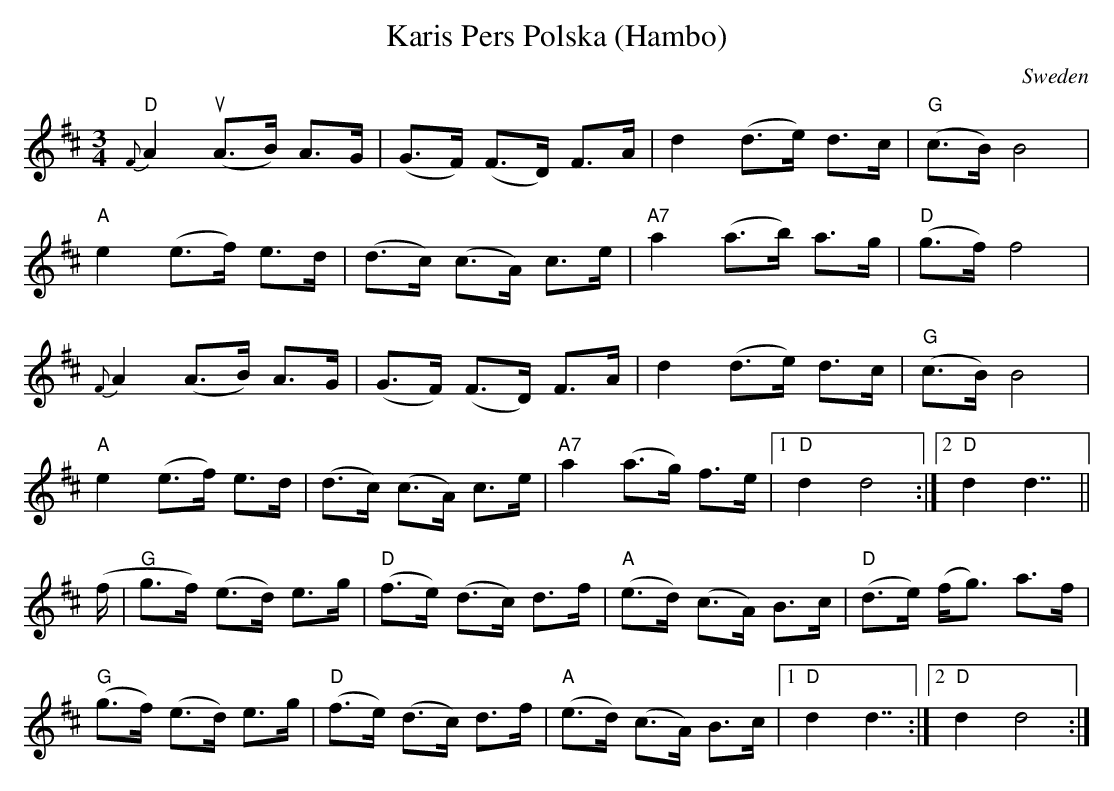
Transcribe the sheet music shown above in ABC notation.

X:1
T:Karis Pers Polska (Hambo)
O:Sweden
M:3/4
L:1/8
K:D %clef=bass middle=d
"D"{F}A2(uA>B) A>G|(G>F) (F>D) F>A|d2(d>e) d>c|"G"(c>B)B4|
"A"e2(e>f)  e>d|(d>c) (c>A) c>e|"A7"a2(a>b) a>g|"D"(g>f)f4|
{F}A2(A>B) A>G|(G>F) (F>D) F>A|d2(d>e) d>c|"G"(c>B)B4|
"A"e2(e>f)  e>d|(d>c) (c>A) c>e|"A7"a2(a>g) f>e|[1"D"d2d4:|[2"D"d2d7/2||
(f/|"G"g>f) (e>d) e>g|"D"(f>e) (d>c) d>f|"A"(e>d) (c>A) B>c|"D"(d>e) (f<g) a>f|
"G"(g>f) (e>d) e>g|"D"(f>e) (d>c) d>f|"A"(e>d) (c>A) B>c|[1"D"d2d7/2:|[2"D"d2d4:|
